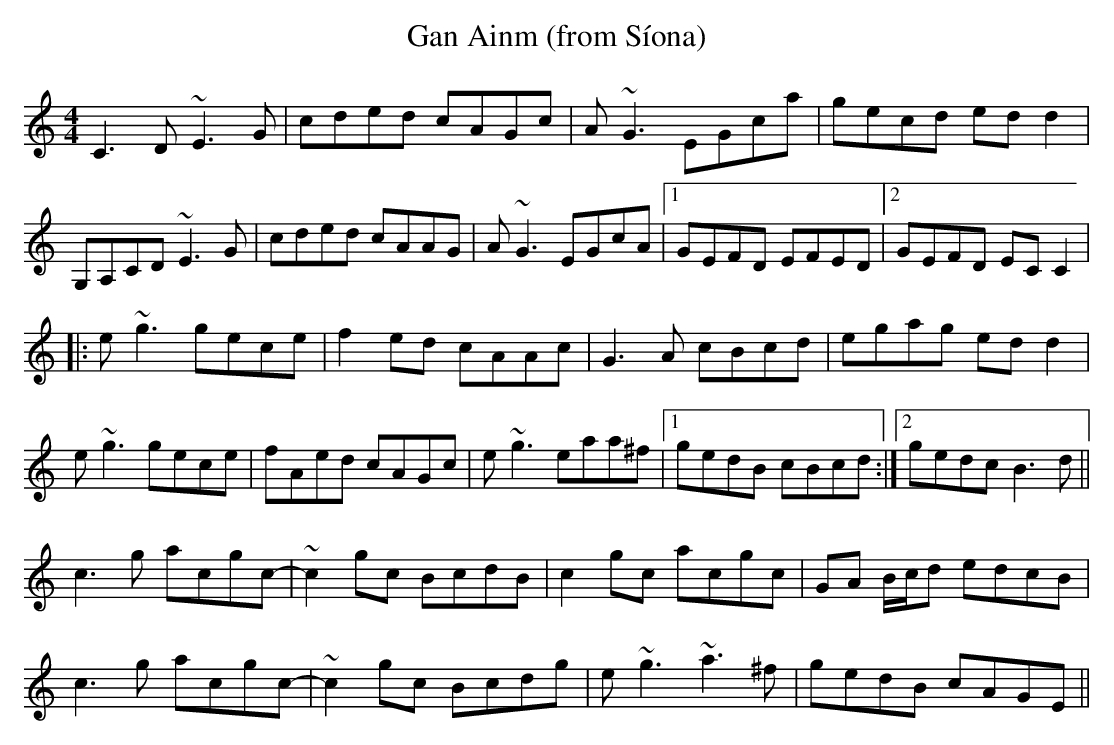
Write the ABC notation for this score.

X:1
T:Gan Ainm (from Síona)
M:4/4
L:1/8
K:C
C3 D ~E3 G|cded cAGc|A~G3 EGca|gecd ed d2|
!G,A,CD ~E3 G|cded cAAG|A~G3 EGcA|1GEFD EFED|2GEFD EC C2|
!|:e ~g3 gece|f2 ed cAAc|G3 A cBcd|egag ed d2|
!e ~g3 gece|fAed cAGc|e ~g3 eaa^f|1gedB cBcd:|2gedc B3 d||
!c3 g acgc-|~c2 gc BcdB|c2 gc acgc|GA B/2c/2d edcB|
!c3 g acgc-|~c2 gc Bcdg|e ~g3 ~a3 ^f|gedB cAGE||
